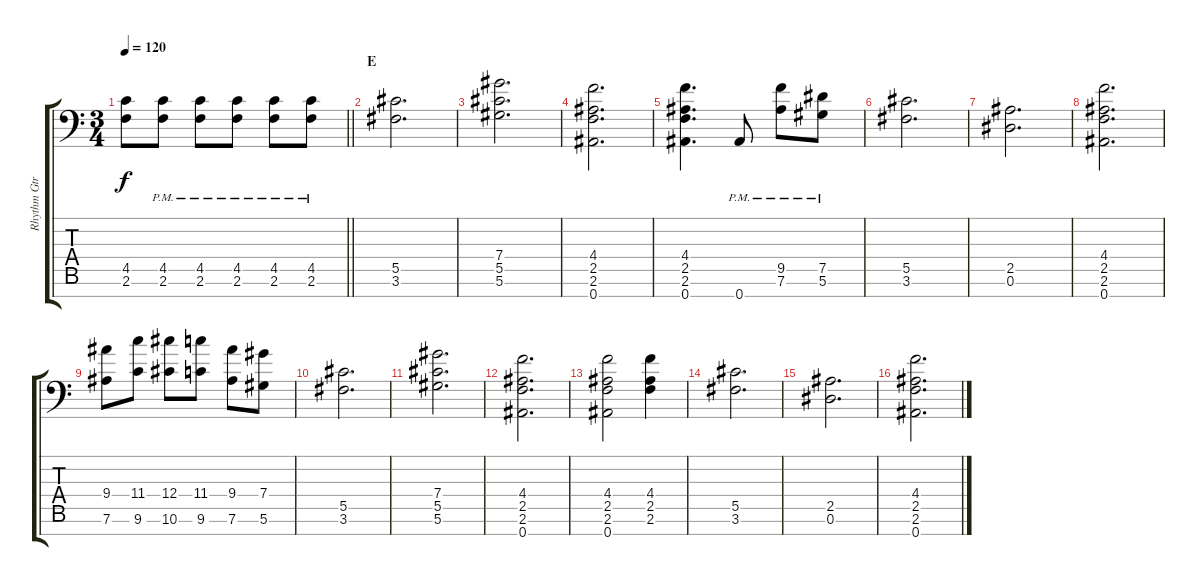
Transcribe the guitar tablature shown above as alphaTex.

\track ("Rhythm Gtr" "Rhythm Gtr") {instrument distortionguitar}
\staff {score tabs}
\tuning (Eb4 Bb3 Gb3 Db3 Ab2 Eb2 Bb1) {hide}
\ts (3 4)
\tempo 120
\clef f4
\barLineRight lightlight
\ks c
(4.5 2.6).8{dy f} (4.5{pm} 2.6{pm}).8 (4.5{pm} 2.6{pm}).8 (4.5{pm} 2.6{pm}).8 (4.5{pm} 2.6{pm}).8 (4.5{pm} 2.6{pm}).8 |
\section ("" "E")
(5.5 3.6).2{d} |
(7.4 5.5 5.6).2{d} |
(4.4 2.5 2.6 0.7).2{d} |
(4.4 2.5 2.6 0.7).4{d} 0.7{pm}.8 (9.5{pm} 7.6{pm}).8 (7.5{pm} 5.6{pm}).8 |
(5.5 3.6).2{d} |
(2.5 0.6).2{d} |
(4.4 2.5 2.6 0.7).2{d} |
(9.4 7.6).8 (11.4 9.6).8 (12.4 10.6).8 (11.4 9.6).8 (9.4 7.6).8 (7.4 5.6).8 |
(5.5 3.6).2{d} |
(7.4 5.5 5.6).2{d} |
(4.4 2.5 2.6 0.7).2{d} |
(4.4 2.5 2.6 0.7).2 (4.4 2.5 2.6).4 |
(5.5 3.6).2{d} |
(2.5 0.6).2{d} |
(4.4 2.5 2.6 0.7).2{d}
